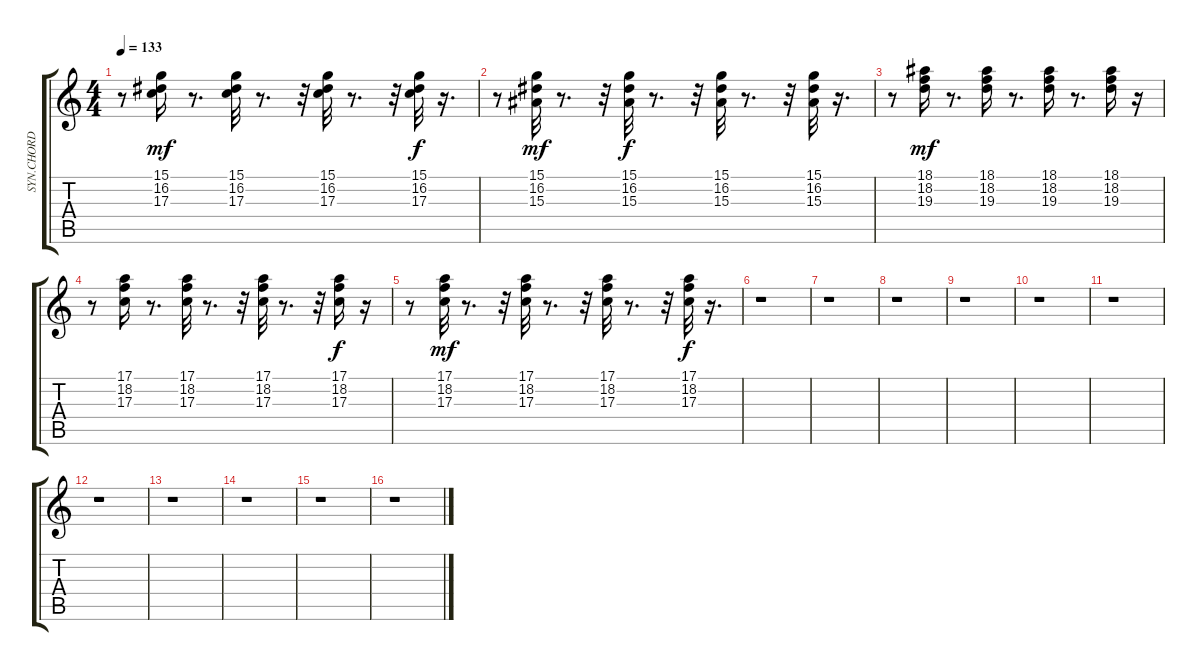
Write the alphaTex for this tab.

\track ("SYN.CHORD                           " "SYN.CHORD ") {instrument lead2sawtooth}
\staff {score tabs}
\tuning (E4 B3 G3 D3 A2 E2) {hide}
\ts (4 4)
\tempo 133
\clef g2
\ks c
r.8{dy f} (15.1 16.2 17.3).16{dy mf} r.8{d} (15.1 16.2 17.3).32 r.8{d} r.32 (15.1 16.2 17.3).32 r.8{d} r.32 (15.1 16.2 17.3).32{dy f} r.16{d} |
r.8 (15.1 16.2 15.3).32{dy mf} r.8{d} r.32 (15.1 16.2 15.3).32{dy f} r.8{d} r.32 (15.1 16.2 15.3).32 r.8{d} r.32 (15.1 16.2 15.3).32 r.16{d} |
r.8 (18.1 18.2 19.3).16{dy mf} r.8{d} (18.1 18.2 19.3).16 r.8{d} (18.1 18.2 19.3).16 r.8{d} (18.1 18.2 19.3).16 r.16 |
r.8 (17.1 18.2 17.3).16 r.8{d} (17.1 18.2 17.3).32 r.8{d} r.32 (17.1 18.2 17.3).32 r.8{d} r.32 (17.1 18.2 17.3).16{dy f} r.16 |
r.8 (17.1 18.2 17.3).32{dy mf} r.8{d} r.32 (17.1 18.2 17.3).32 r.8{d} r.32 (17.1 18.2 17.3).32 r.8{d} r.32 (17.1 18.2 17.3).32{dy f} r.16{d} |
r.1 |
r.1 |
r.1 |
r.1 |
r.1 |
r.1 |
r.1 |
r.1 |
r.1 |
r.1 |
r.1
